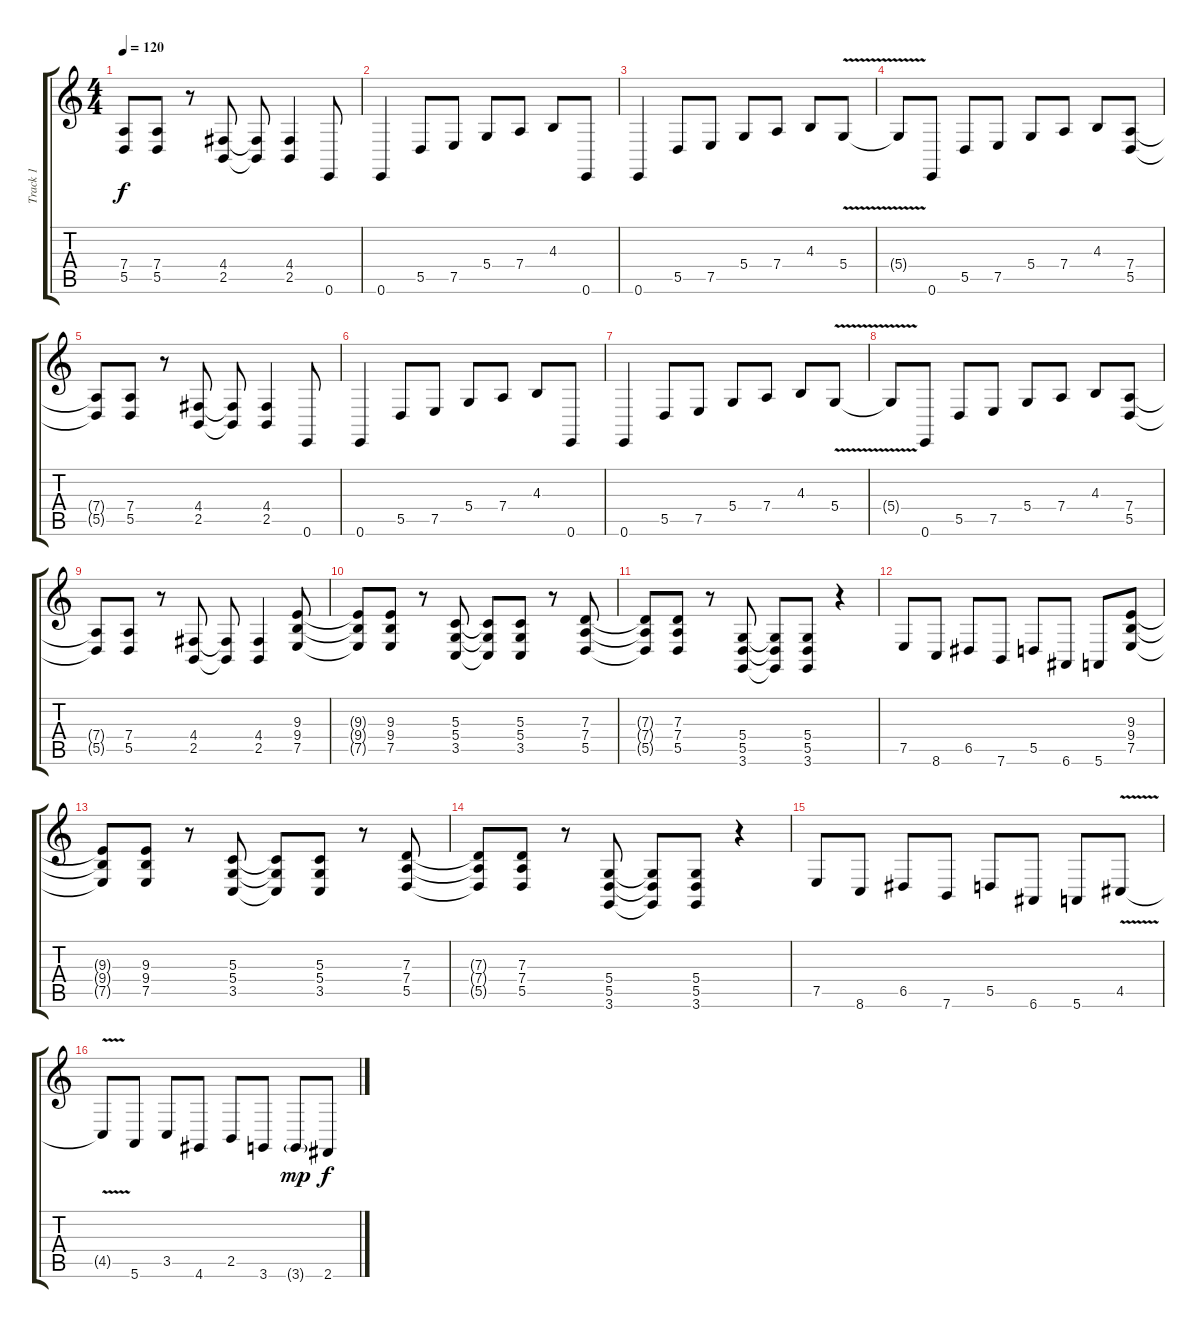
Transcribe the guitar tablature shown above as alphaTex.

\track ("Track 1" "Track 1") {instrument acousticgrandpiano}
\staff {score tabs}
\tuning (E4 B3 G3 D3 A2 E2) {hide}
\ts (4 4)
\tempo 120
\clef g2
\ks c
(7.4{t} 5.5{t}).8{dy f} (7.4 5.5).8 r.8 (4.4 2.5).8 (4.4{t} 2.5{t}).8 (4.4 2.5).4 0.6.8 |
0.6.4 5.5.8 7.5.8 5.4.8 7.4.8 4.3.8 0.6.8 |
0.6.4 5.5.8 7.5.8 5.4.8 7.4.8 4.3.8 5.4{v}.8 |
5.4{t}.8 0.6.8 5.5.8 7.5.8 5.4.8 7.4.8 4.3.8 (7.4 5.5).8 |
(7.4{t} 5.5{t}).8 (7.4 5.5).8 r.8 (4.4 2.5).8 (4.4{t} 2.5{t}).8 (4.4 2.5).4 0.6.8 |
0.6.4 5.5.8 7.5.8 5.4.8 7.4.8 4.3.8 0.6.8 |
0.6.4 5.5.8 7.5.8 5.4.8 7.4.8 4.3.8 5.4{v}.8 |
5.4{t}.8 0.6.8 5.5.8 7.5.8 5.4.8 7.4.8 4.3.8 (7.4 5.5).8 |
(7.4{t} 5.5{t}).8 (7.4 5.5).8 r.8 (4.4 2.5).8 (4.4{t} 2.5{t}).8 (4.4 2.5).4 (9.3 9.4 7.5).8 |
(9.3{t} 9.4{t} 7.5{t}).8 (9.3 9.4 7.5).8 r.8 (5.3 5.4 3.5).8 (5.3{t} 5.4{t} 3.5{t}).8 (5.3 5.4 3.5).8 r.8 (7.3 7.4 5.5).8 |
(7.3{t} 7.4{t} 5.5{t}).8 (7.3 7.4 5.5).8 r.8 (5.4 5.5 3.6).8 (5.4{t} 5.5{t} 3.6{t}).8 (5.4 5.5 3.6).8 r.4 |
7.5.8 8.6.8 6.5.8 7.6.8 5.5.8 6.6.8 5.6.8 (9.3 9.4 7.5).8 |
(9.3{t} 9.4{t} 7.5{t}).8 (9.3 9.4 7.5).8 r.8 (5.3 5.4 3.5).8 (5.3{t} 5.4{t} 3.5{t}).8 (5.3 5.4 3.5).8 r.8 (7.3 7.4 5.5).8 |
(7.3{t} 7.4{t} 5.5{t}).8 (7.3 7.4 5.5).8 r.8 (5.4 5.5 3.6).8 (5.4{t} 5.5{t} 3.6{t}).8 (5.4 5.5 3.6).8 r.4 |
7.5.8 8.6.8 6.5.8 7.6.8 5.5.8 6.6.8 5.6.8 4.5{v}.8 |
4.5{t}.8 5.6.8 3.5.8 4.6.8 2.5.8 3.6.8 3.6{g}.8{dy mp} 2.6.8{dy f}
